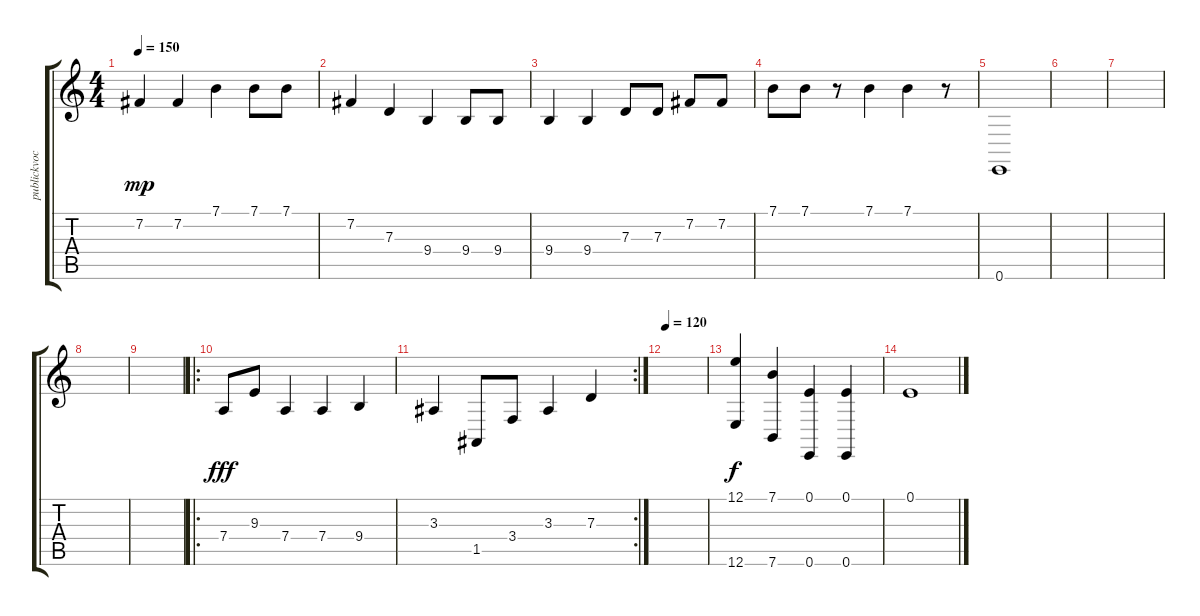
\track ("publickvocal" "publickvoc") {instrument fx7echoes}
\staff {score tabs}
\tuning (E4 B3 G3 D3 A2 E2) {hide}
\ts (4 4)
\tempo 150
\clef g2
\ks c
7.2.4{dy mp} 7.2.4 7.1.4 7.1.8 7.1.8 |
7.2.4 7.3.4 9.4.4 9.4.8 9.4.8 |
9.4.4 9.4.4 7.3.8 7.3.8 7.2.8 7.2.8 |
7.1.8 7.1.8 r.8 7.1.4 7.1.4 r.8 |
0.6.1 |
|
|
|
|
\ro
7.4.8{dy fff} 9.3.8 7.4.4 7.4.4 9.4.4 |
\rc 2
3.3.4 1.5.8 3.4.8 3.3.4 7.3.4 |
\tempo 120
|
(12.1 12.6).4{dy f} (7.1 7.6).4 (0.1 0.6).4 (0.1 0.6).4 |
0.1.1
